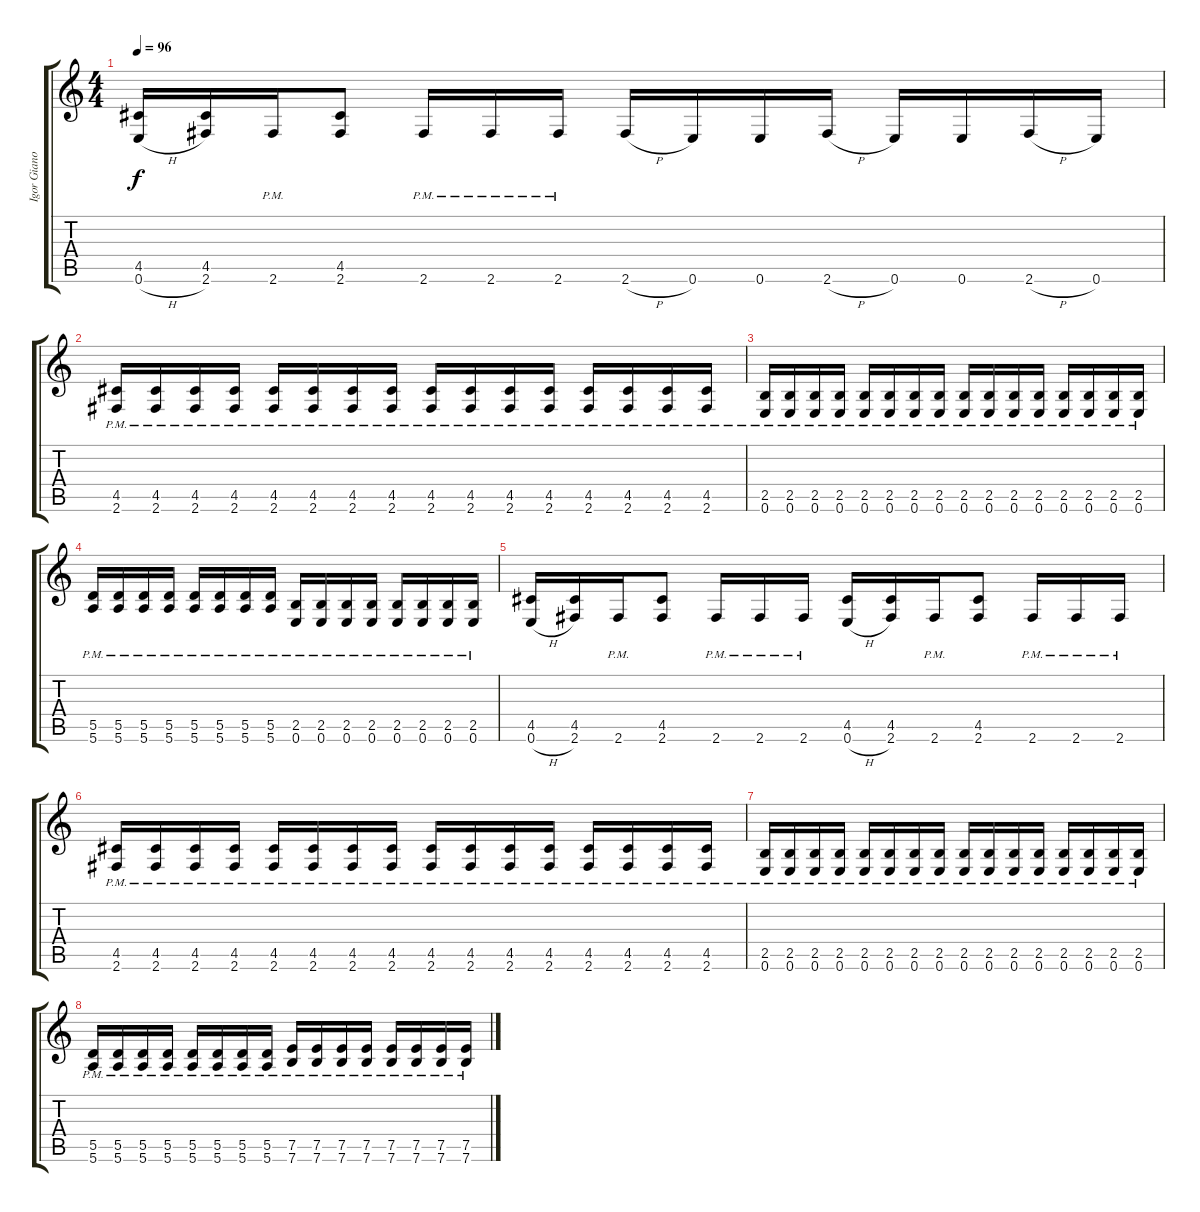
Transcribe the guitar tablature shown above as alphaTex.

\track ("Igor Gianola" "Igor Giano") {instrument distortionguitar}
\staff {score tabs}
\tuning (E4 B3 G3 D3 A2 E2) {hide}
\ts (4 4)
\tempo 96
\clef g2
\ks c
(4.5 0.6{h}).16{dy f} (4.5 2.6).16 2.6{pm}.16 (4.5 2.6).8 2.6{pm}.16 2.6{pm}.16 2.6{pm}.16 2.6{h}.16 0.6.16 0.6.16 2.6{h}.16 0.6.16 0.6.16 2.6{h}.16 0.6.16 |
(4.5{pm} 2.6{pm}).16 (4.5{pm} 2.6{pm}).16 (4.5{pm} 2.6{pm}).16 (4.5{pm} 2.6{pm}).16 (4.5{pm} 2.6{pm}).16 (4.5{pm} 2.6{pm}).16 (4.5{pm} 2.6{pm}).16 (4.5{pm} 2.6{pm}).16 (4.5{pm} 2.6{pm}).16 (4.5{pm} 2.6{pm}).16 (4.5{pm} 2.6{pm}).16 (4.5{pm} 2.6{pm}).16 (4.5{pm} 2.6{pm}).16 (4.5{pm} 2.6{pm}).16 (4.5{pm} 2.6{pm}).16 (4.5{pm} 2.6{pm}).16 |
(2.5{pm} 0.6{pm}).16 (2.5{pm} 0.6{pm}).16 (2.5{pm} 0.6{pm}).16 (2.5{pm} 0.6{pm}).16 (2.5{pm} 0.6{pm}).16 (2.5{pm} 0.6{pm}).16 (2.5{pm} 0.6{pm}).16 (2.5{pm} 0.6{pm}).16 (2.5{pm} 0.6{pm}).16 (2.5{pm} 0.6{pm}).16 (2.5{pm} 0.6{pm}).16 (2.5{pm} 0.6{pm}).16 (2.5{pm} 0.6{pm}).16 (2.5{pm} 0.6{pm}).16 (2.5{pm} 0.6{pm}).16 (2.5{pm} 0.6{pm}).16 |
(5.5{pm} 5.6{pm}).16 (5.5{pm} 5.6{pm}).16 (5.5{pm} 5.6{pm}).16 (5.5{pm} 5.6{pm}).16 (5.5{pm} 5.6{pm}).16 (5.5{pm} 5.6{pm}).16 (5.5{pm} 5.6{pm}).16 (5.5{pm} 5.6{pm}).16 (2.5{pm} 0.6{pm}).16 (2.5{pm} 0.6{pm}).16 (2.5{pm} 0.6{pm}).16 (2.5{pm} 0.6{pm}).16 (2.5{pm} 0.6{pm}).16 (2.5{pm} 0.6{pm}).16 (2.5{pm} 0.6{pm}).16 (2.5{pm} 0.6{pm}).16 |
(4.5 0.6{h}).16 (4.5 2.6).16 2.6{pm}.16 (4.5 2.6).8 2.6{pm}.16 2.6{pm}.16 2.6{pm}.16 (4.5 0.6{h}).16 (4.5 2.6).16 2.6{pm}.16 (4.5 2.6).8 2.6{pm}.16 2.6{pm}.16 2.6{pm}.16 |
(4.5{pm} 2.6{pm}).16 (4.5{pm} 2.6{pm}).16 (4.5{pm} 2.6{pm}).16 (4.5{pm} 2.6{pm}).16 (4.5{pm} 2.6{pm}).16 (4.5{pm} 2.6{pm}).16 (4.5{pm} 2.6{pm}).16 (4.5{pm} 2.6{pm}).16 (4.5{pm} 2.6{pm}).16 (4.5{pm} 2.6{pm}).16 (4.5{pm} 2.6{pm}).16 (4.5{pm} 2.6{pm}).16 (4.5{pm} 2.6{pm}).16 (4.5{pm} 2.6{pm}).16 (4.5{pm} 2.6{pm}).16 (4.5{pm} 2.6{pm}).16 |
(2.5{pm} 0.6{pm}).16 (2.5{pm} 0.6{pm}).16 (2.5{pm} 0.6{pm}).16 (2.5{pm} 0.6{pm}).16 (2.5{pm} 0.6{pm}).16 (2.5{pm} 0.6{pm}).16 (2.5{pm} 0.6{pm}).16 (2.5{pm} 0.6{pm}).16 (2.5{pm} 0.6{pm}).16 (2.5{pm} 0.6{pm}).16 (2.5{pm} 0.6{pm}).16 (2.5{pm} 0.6{pm}).16 (2.5{pm} 0.6{pm}).16 (2.5{pm} 0.6{pm}).16 (2.5{pm} 0.6{pm}).16 (2.5{pm} 0.6{pm}).16 |
(5.5{pm} 5.6{pm}).16 (5.5{pm} 5.6{pm}).16 (5.5{pm} 5.6{pm}).16 (5.5{pm} 5.6{pm}).16 (5.5{pm} 5.6{pm}).16 (5.5{pm} 5.6{pm}).16 (5.5{pm} 5.6{pm}).16 (5.5{pm} 5.6{pm}).16 (7.5{pm} 7.6{pm}).16 (7.5{pm} 7.6{pm}).16 (7.5{pm} 7.6{pm}).16 (7.5{pm} 7.6{pm}).16 (7.5{pm} 7.6{pm}).16 (7.5{pm} 7.6{pm}).16 (7.5{pm} 7.6{pm}).16 (7.5{pm} 7.6{pm}).16
